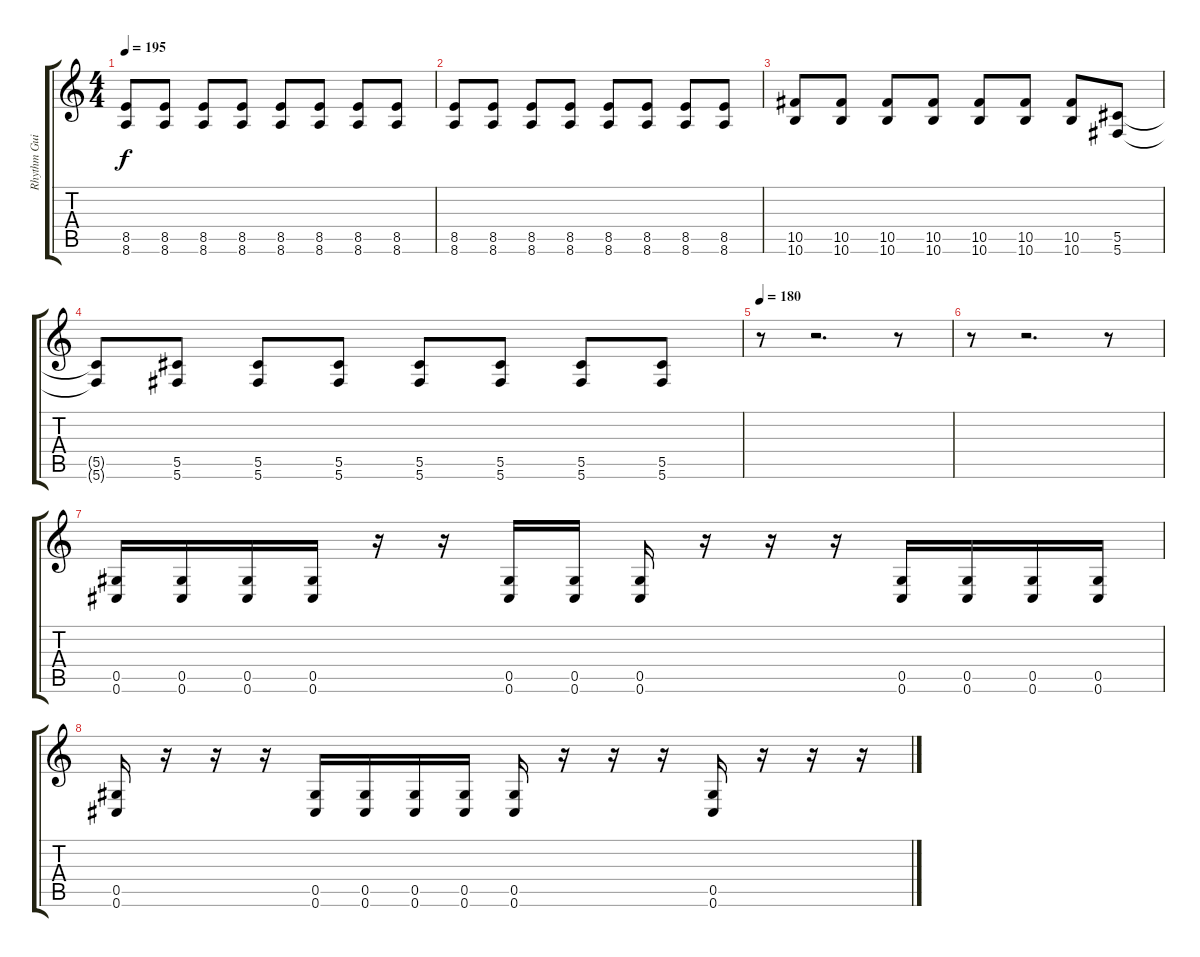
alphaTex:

\track ("Rhythm Guitar - Johnny Franck" "Rhythm Gui") {instrument distortionguitar}
\staff {score tabs}
\tuning (Eb4 Bb3 Gb3 Db3 Ab2 Db2) {hide}
\ts (4 4)
\tempo 195
\clef g2
\ks c
(8.5 8.6).8{dy f} (8.5 8.6).8 (8.5 8.6).8 (8.5 8.6).8 (8.5 8.6).8 (8.5 8.6).8 (8.5 8.6).8 (8.5 8.6).8 |
(8.5 8.6).8 (8.5 8.6).8 (8.5 8.6).8 (8.5 8.6).8 (8.5 8.6).8 (8.5 8.6).8 (8.5 8.6).8 (8.5 8.6).8 |
(10.5 10.6).8 (10.5 10.6).8 (10.5 10.6).8 (10.5 10.6).8 (10.5 10.6).8 (10.5 10.6).8 (10.5 10.6).8 (5.5 5.6).8 |
(5.5{t} 5.6{t}).8 (5.5 5.6).8 (5.5 5.6).8 (5.5 5.6).8 (5.5 5.6).8 (5.5 5.6).8 (5.5 5.6).8 (5.5 5.6).8 |
\tempo 180
r.8 r.2{d} r.8 |
r.8 r.2{d} r.8 |
(0.5 0.6).16 (0.5 0.6).16 (0.5 0.6).16 (0.5 0.6).16 r.16 r.16 (0.5 0.6).16 (0.5 0.6).16 (0.5 0.6).16 r.16 r.16 r.16 (0.5 0.6).16 (0.5 0.6).16 (0.5 0.6).16 (0.5 0.6).16 |
(0.5 0.6).16 r.16 r.16 r.16 (0.5 0.6).16 (0.5 0.6).16 (0.5 0.6).16 (0.5 0.6).16 (0.5 0.6).16 r.16 r.16 r.16 (0.5 0.6).16 r.16 r.16 r.16
